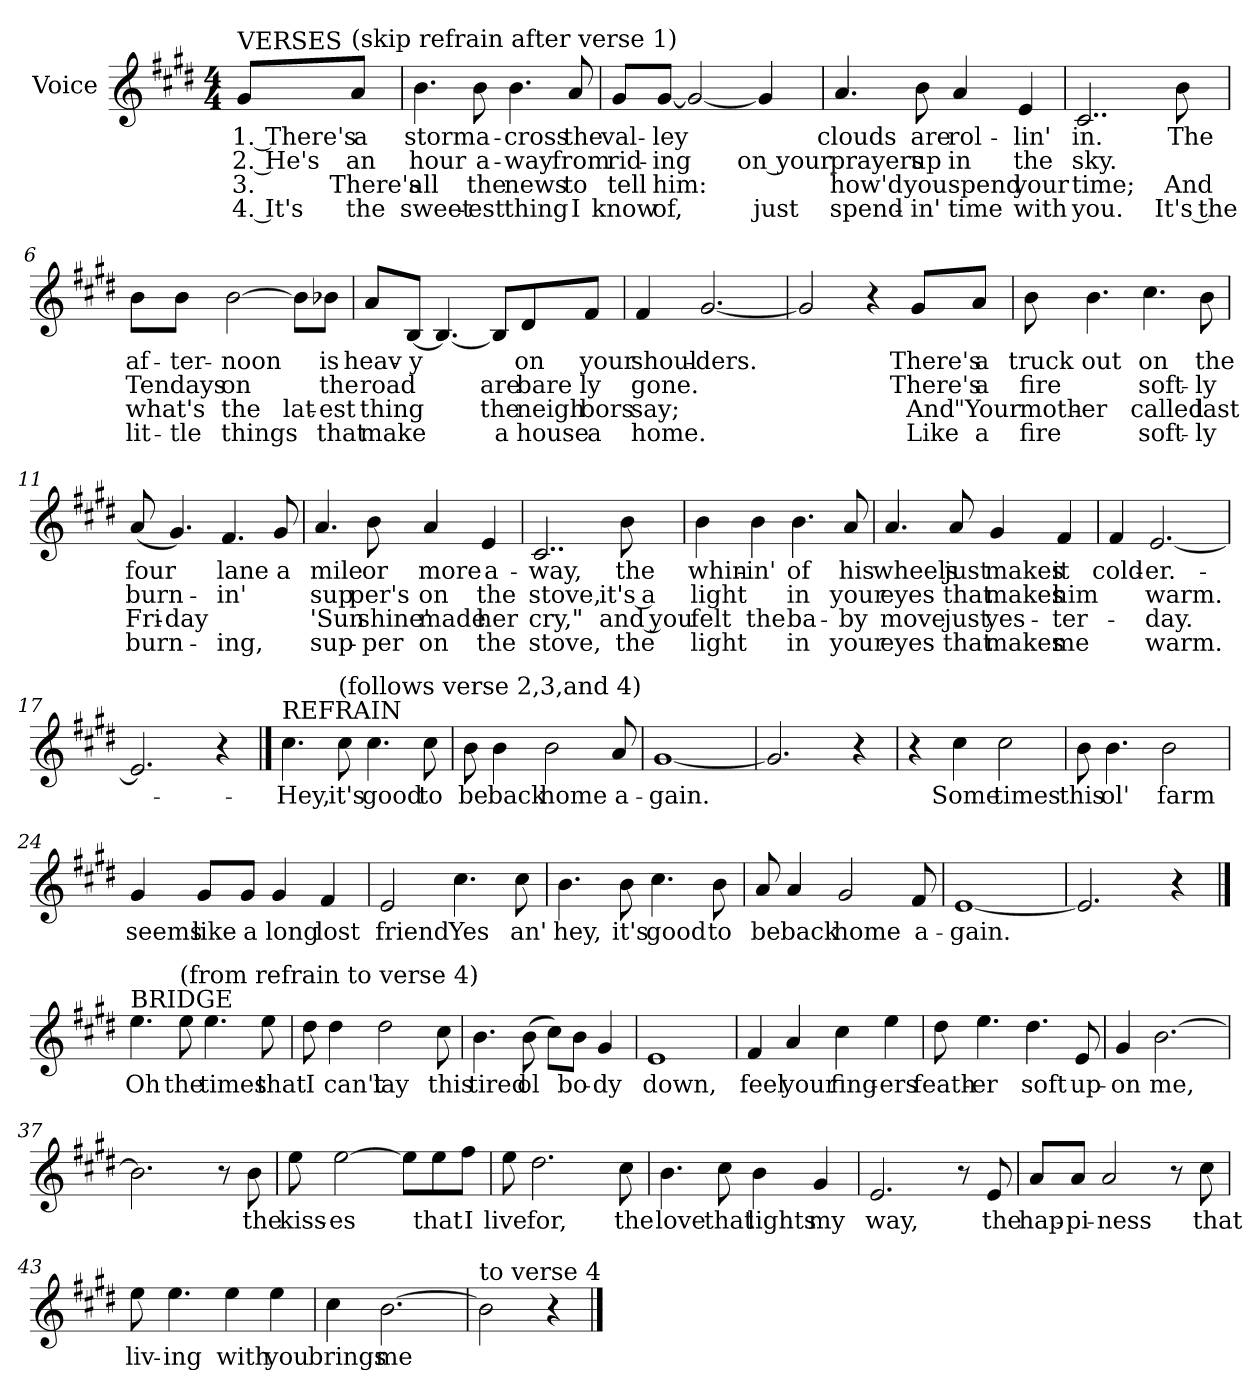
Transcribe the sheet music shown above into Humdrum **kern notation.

**kern	**text	**text	**text	**text
*part1	*part1	*part1	*part1	*part1
*staff1	*staff1	*staff1	*staff1	*staff1
*I"Voice	*	*	*	*
*I'V	*	*	*	*
*clefG2	*	*	*	*
*k[f#c#g#d#]	*	*	*	*
*E:	*	*	*	*
*M4/4	*	*	*	*
=1	=1	=1	=1	=1
!LO:TX:a:t=VERSES	!	!	!	!
8g#/L	1. There's	2. He's	3.	4. It's
!LO:TX:a:t=(skip refrain after verse 1)	!	!	!	!
8a/J	a	an	There's	the
=2	=2	=2	=2	=2
4.b\	storm	hour	all	sweet-
8b\	a-	a-	the	-est
4.b\	-cross	-way	news	thing
8a/	the	from	to	I
=3	=3	=3	=3	=3
8g#/L	val-	rid-	tell	know
[8g#/J	ley	-ing	him:	of,
2g#/_	.	.	.	.
4g#/]	.	on your	.	just
!!LO:LB:g=z
=4	=4	=4	=4	=4
4.a/	clouds	prayers	how'd	spend-
8b\	are	up	you	-in'
4a/	rol-	in	spend	time
4e/	-lin'	the	your	with
=5	=5	=5	=5	=5
2..c#/	in.	sky.	time;	you.
8b\	The	.	And	It's the
=6	=6	=6	=6	=6
8b\L	af-	Ten	what's	lit-
8b\J	-ter-	days	.	-tle
[2b\	-noon	on	-the	things
8b\L]	.	.	lat-	.
8b-X\J	is	the	-est	that
!!LO:LB:g=z
=7	=7	=7	=7	=7
8a/L	heav-	road	thing	make
[8B/J	-y	.	.	.
4.B/_	.	.	.	.
8B/L]	.	are	the	a
8d#/	on	bare	neigh	house
8f#/J	your	-ly	-bors	a
=8	=8	=8	=8	=8
4f#/	shoul-	gone.	say;	home.
[2.g#/	-ders.	.	.	.
=9	=9	=9	=9	=9
2g#/]	.	.	.	.
4r	.	.	.	.
8g#/L	There's	There's	And	Like
8a/J	a	a	"Your	a
=10	=10	=10	=10	=10
8b\	truck	fire	moth-	fire
4.b\	out	.	-er	.
4.cc#\	on	soft-	called	soft-
8b\	the	-ly	last	-ly
!!LO:LB:g=z
=11	=11	=11	=11	=11
(8a/	four	burn-	Fri-	burn-
4.g#/)	.	.	-day	.
4.f#/	lane	-in'	.	-ing,
8g#/	a	.	.	.
=12	=12	=12	=12	=12
4.a/	mile	sup	'Sun	sup-
8b\	or	-per's	-shine'	-per
4a/	more	on	made	on
4e/	a-	the	her	the
=13	=13	=13	=13	=13
2..c#/	-way,	stove,	cry,"	stove,
8b\	the	it's a	and you	the
=14	=14	=14	=14	=14
4b\	whin-	light	felt	light
4b\	-in'	.	the	.
4.b\	of	in	ba-	in
8a/	his	your	-by	your
!!LO:LB:g=z
=15	=15	=15	=15	=15
4.a/	wheels	eyes	move	eyes
8a/	just	that	just	that
4g#/	makes	makes	yes-	makes
4f#/	it	him	-ter-	me
=16	=16	=16	=16	=16
4f#/	cold-	.	.	.
[2.e/	-er.-	warm.	-day.	warm.
=17	=17	=17	=17	=17
2.e/]	.	.	.	.
4r	.	.	.	.
!!LO:PB:g=z
==18	==18	==18	==18	==18
!LO:TX:a:t=REFRAIN	!	!	!	!
4.cc#\	Hey,	.	.	.
!LO:TX:a:t=(follows verse 2,3,and 4)	!	!	!	!
8cc#\	it's	.	.	.
4.cc#\	good	.	.	.
8cc#\	to	.	.	.
=19	=19	=19	=19	=19
8b\	be	.	.	.
4b\	back	.	.	.
2b\	home	.	.	.
8a/	a-	.	.	.
=20	=20	=20	=20	=20
[1g#	-gain.	.	.	.
=21	=21	=21	=21	=21
2.g#/]	.	.	.	.
4r	.	.	.	.
=22	=22	=22	=22	=22
4r	.	.	.	.
4cc#\	Some	.	.	.
2cc#\	-times	.	.	.
!!LO:LB:g=z
=23	=23	=23	=23	=23
8b\	this	.	.	.
4.b\	ol'	.	.	.
2b\	farm	.	.	.
=24	=24	=24	=24	=24
4g#/	seems	.	.	.
8g#/L	like	.	.	.
8g#/J	a	.	.	.
4g#/	long	.	.	.
4f#/	lost	.	.	.
=25	=25	=25	=25	=25
2e/	friend	.	.	.
4.cc#\	Yes	.	.	.
8cc#\	an'	.	.	.
=26	=26	=26	=26	=26
4.b\	hey,	.	.	.
8b\	it's	.	.	.
4.cc#\	good	.	.	.
8b\	to	.	.	.
!!LO:LB:g=z
=27	=27	=27	=27	=27
8a/	be	.	.	.
4a/	back	.	.	.
2g#/	home	.	.	.
8f#/	a-	.	.	.
=28	=28	=28	=28	=28
[1e	-gain.	.	.	.
=29	=29	=29	=29	=29
2.e/]	.	.	.	.
4r	.	.	.	.
==30	==30	==30	==30	==30
!LO:TX:a:t=BRIDGE	!	!	!	!
4.ee\	Oh	.	.	.
!LO:TX:a:t=(from refrain to verse 4)	!	!	!	!
8ee\	the	.	.	.
4.ee\	times	.	.	.
8ee\	that	.	.	.
=31	=31	=31	=31	=31
8dd#\	I	.	.	.
4dd#\	can't	.	.	.
2dd#\	lay	.	.	.
8cc#\	this	.	.	.
!!LO:LB:g=z
=32	=32	=32	=32	=32
4.b\	tired	.	.	.
(8b\	ol	.	.	.
8cc#\L)	.	.	.	.
8b\J	bo-	.	.	.
4g#/	-dy	.	.	.
=33	=33	=33	=33	=33
1e	down,	.	.	.
=34	=34	=34	=34	=34
4f#/	feel	.	.	.
4a/	your	.	.	.
4cc#\	fing-	.	.	.
4ee\	-ers	.	.	.
=35	=35	=35	=35	=35
8dd#\	feath-	.	.	.
4.ee\	-er	.	.	.
4.dd#\	soft	.	.	.
8e/	up-	.	.	.
=36	=36	=36	=36	=36
4g#/	-on	.	.	.
[2.b\	me,	.	.	.
=37	=37	=37	=37	=37
2.b\]	.	.	.	.
8r	.	.	.	.
8b\	the	.	.	.
!!LO:LB:g=z
=38	=38	=38	=38	=38
8ee\	kiss-	.	.	.
[2ee\	-es	.	.	.
8ee\L]	.	.	.	.
8ee\	that	.	.	.
8ff#\J	I	.	.	.
=39	=39	=39	=39	=39
8ee\	live	.	.	.
2.dd#\	for,	.	.	.
8cc#\	the	.	.	.
=40	=40	=40	=40	=40
4.b\	love	.	.	.
8cc#\	that	.	.	.
4b\	lights	.	.	.
4g#/	my	.	.	.
=41	=41	=41	=41	=41
2.e/	way,	.	.	.
8r	.	.	.	.
8e/	the	.	.	.
=42	=42	=42	=42	=42
8a/L	hap-	.	.	.
8a/J	-pi-	.	.	.
2a/	-ness	.	.	.
8r	.	.	.	.
8cc#\	that	.	.	.
!!LO:LB:g=z
=43	=43	=43	=43	=43
8ee\	liv-	.	.	.
4.ee\	-ing	.	.	.
4ee\	with	.	.	.
4ee\	you	.	.	.
=44	=44	=44	=44	=44
4cc#\	brings	.	.	.
[2.b\	me	.	.	.
=45	=45	=45	=45	=45
!LO:TX:a:t=to verse 4	!	!	!	!
2b\]	.	.	.	.
4r	.	.	.	.
==	==	==	==	==
*-	*-	*-	*-	*-
